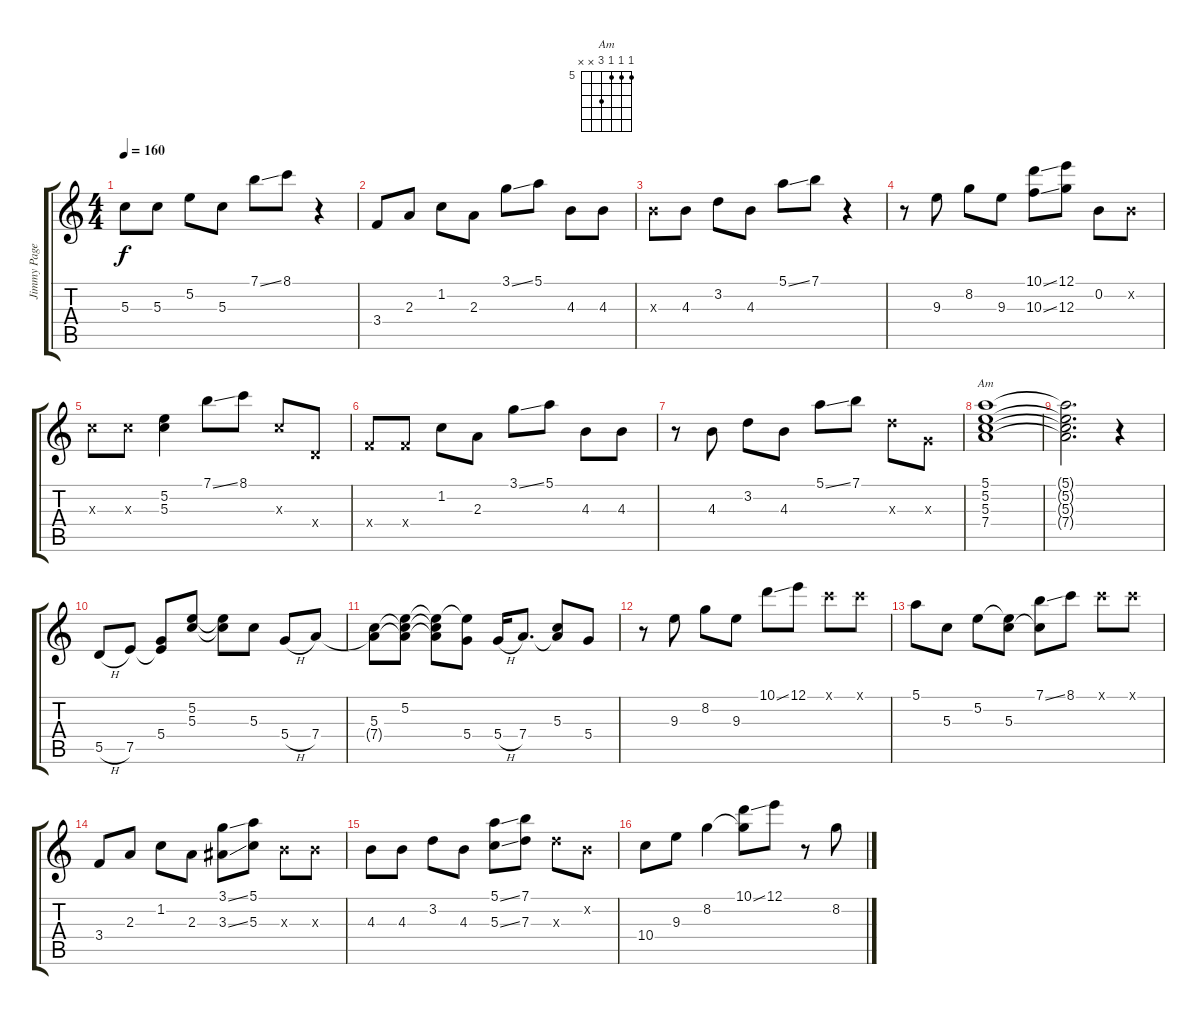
\track ("Jimmy Page - Rhythm Guitar" "Jimmy Page") {instrument electricguitarclean}
\staff {score tabs}
\tuning (E4 B3 G3 D3 A2 E2) {hide}
\chord ("Am" 5 5 5 7 x x) {firstfret 5}
\ts (4 4)
\tempo 160
\clef g2
\ks c
5.3.8{dy f} 5.3.8 5.2.8 5.3.8 7.1{ss}.8 8.1.8 r.4 |
3.4.8 2.3.8 1.2.8 2.3.8 3.1{ss}.8 5.1.8 4.3.8 4.3.8 |
4.3{x}.8 4.3.8 3.2.8 4.3.8 5.1{ss}.8 7.1.8 r.4 |
r.8 9.3.8 8.2.8 9.3.8 (10.1{ss} 10.3{ss}).8 (12.1 12.3).8 0.2.8 0.2{x}.8 |
5.3{x}.8 5.3{x}.8 (5.2 5.3).4 7.1{ss}.8 8.1.8 5.3{x}.8 0.4{x}.8 |
3.4{x}.8 3.4{x}.8 1.2.8 2.3.8 3.1{ss}.8 5.1.8 4.3.8 4.3.8 |
r.8 4.3.8 3.2.8 4.3.8 5.1{ss}.8 7.1.8 7.3{x}.8 0.3{x}.8 |
(5.1 5.2 5.3 7.4).1{ch "Am"} |
(5.1{t} 5.2{t} 5.3{t} 7.4{t}).2{d} r.4 |
5.5{h}.8 7.5.8 (5.4 7.5{t}).8 (5.2 5.3).8 (5.2{t} 5.3{t}).8 5.3.8 5.4{h}.8 7.4.8 |
(5.3 7.4{t}).8 (5.2 5.3{t} 7.4{t}).8 (5.2{t} 5.3{t} 7.4{t}).8 (5.2{t} 5.4).8 5.4{h}.16 7.4.8{d} (5.3 7.4{t}).8 5.4.8 |
r.8 9.3.8 8.2.8 9.3.8 10.1{ss}.8 12.1.8 8.1{x}.8 8.1{x}.8 |
5.1.8 5.3.8 5.2.8 (5.2{t} 5.3).8 (7.1{ss} 5.3{t}).8 8.1.8 8.1{x}.8 8.1{x}.8 |
3.4.8 2.3.8 1.2.8 2.3.8 (3.1{ss} 3.3{ss}).8 (5.1 5.3).8 4.3{x}.8 4.3{x}.8 |
4.3.8 4.3.8 3.2.8 4.3.8 (5.1{ss} 5.3{ss}).8 (7.1 7.3).8 7.3{x}.8 0.2{x}.8 |
10.4.8 9.3.8 8.2.4 (10.1{ss} 8.2{t}).8 12.1.8 r.8 8.2.8
